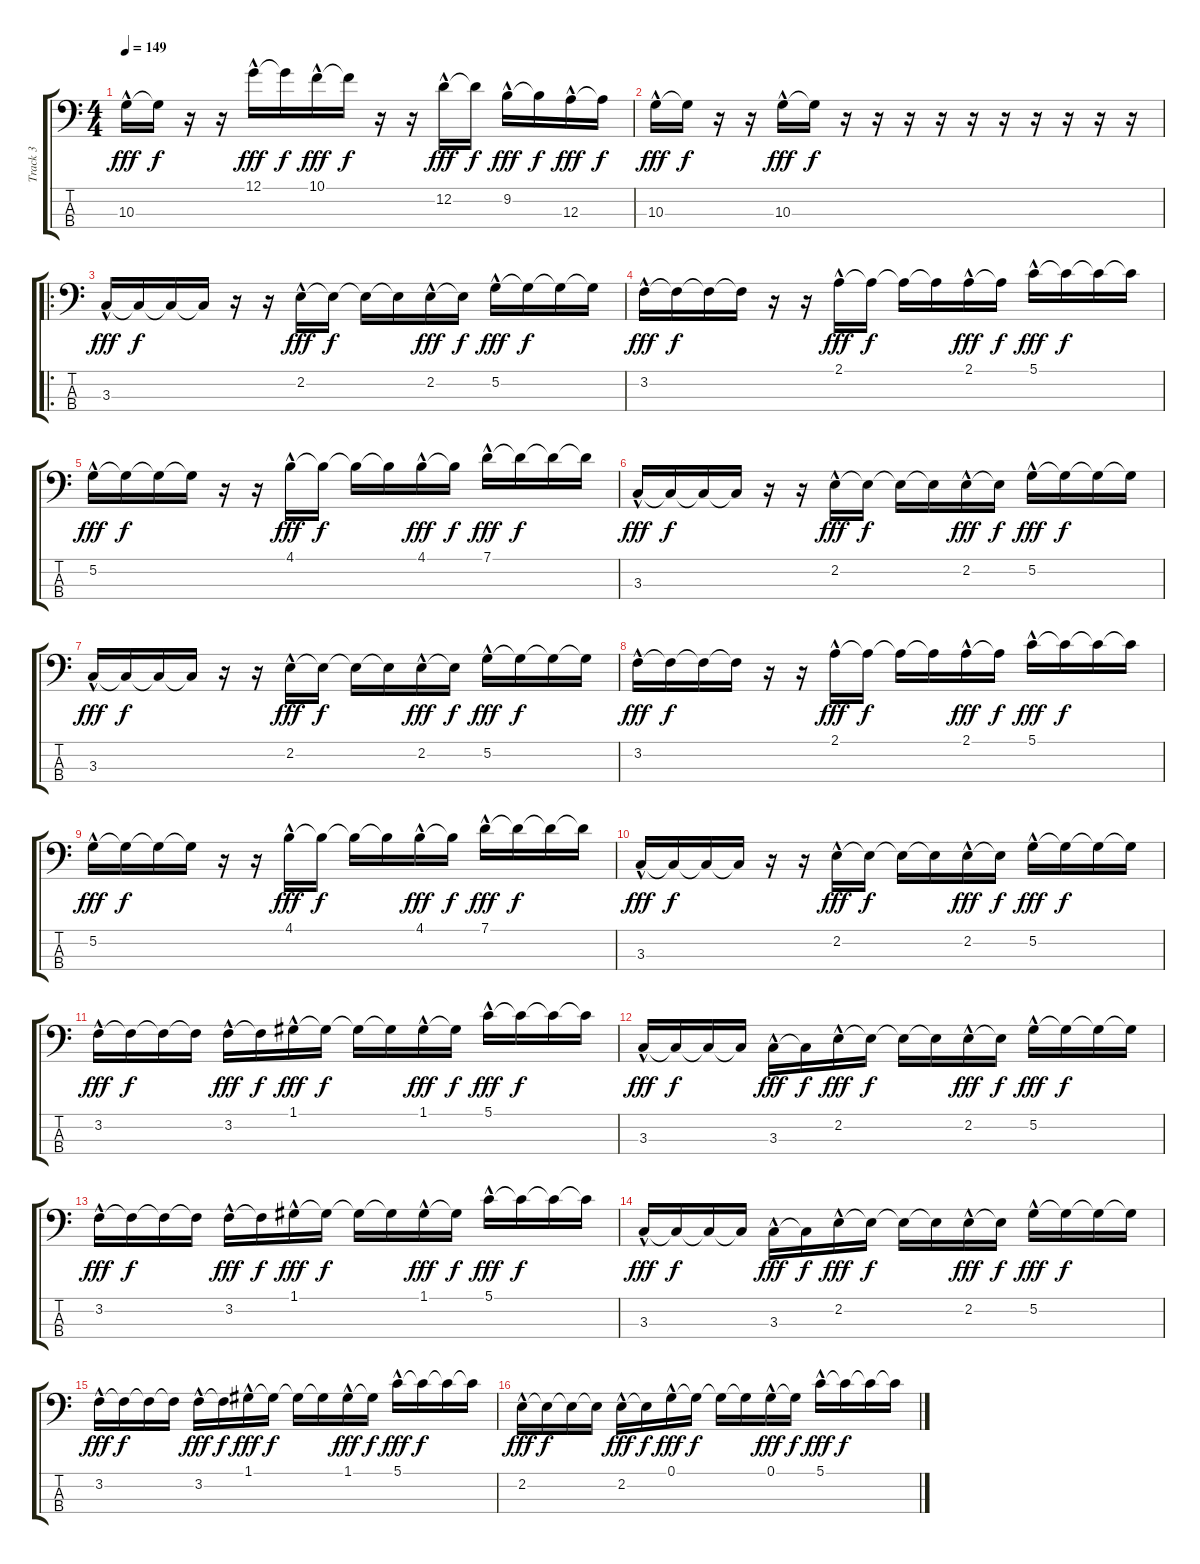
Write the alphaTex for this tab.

\track ("Track 3" "Track 3") {instrument electricbassfinger}
\staff {score tabs}
\tuning (G2 D2 A1 E1) {hide}
\ts (4 4)
\tempo 149
\clef f4
\ks c
10.3{hac}.16{dy fff} 10.3{t}.16{dy f} r.16 r.16 12.1{hac}.16{dy fff} 12.1{t}.16{dy f} 10.1{hac}.16{dy fff} 10.1{t}.16{dy f} r.16 r.16 12.2{hac}.16{dy fff} 12.2{t}.16{dy f} 9.2{hac}.16{dy fff} 9.2{t}.16{dy f} 12.3{hac}.16{dy fff} 12.3{t}.16{dy f} |
10.3{hac}.16{dy fff} 10.3{t}.16{dy f} r.16 r.16 10.3{hac}.16{dy fff} 10.3{t}.16{dy f} r.16 r.16 r.16 r.16 r.16 r.16 r.16 r.16 r.16 r.16 |
\ro
3.3{hac}.16{dy fff} 3.3{t}.16{dy f} 3.3{t}.16 3.3{t}.16 r.16 r.16 2.2{hac}.16{dy fff} 2.2{t}.16{dy f} 2.2{t}.16 2.2{t}.16 2.2{hac}.16{dy fff} 2.2{t}.16{dy f} 5.2{hac}.16{dy fff} 5.2{t}.16{dy f} 5.2{t}.16 5.2{t}.16 |
3.2{hac}.16{dy fff} 3.2{t}.16{dy f} 3.2{t}.16 3.2{t}.16 r.16 r.16 2.1{hac}.16{dy fff} 2.1{t}.16{dy f} 2.1{t}.16 2.1{t}.16 2.1{hac}.16{dy fff} 2.1{t}.16{dy f} 5.1{hac}.16{dy fff} 5.1{t}.16{dy f} 5.1{t}.16 5.1{t}.16 |
5.2{hac}.16{dy fff} 5.2{t}.16{dy f} 5.2{t}.16 5.2{t}.16 r.16 r.16 4.1{hac}.16{dy fff} 4.1{t}.16{dy f} 4.1{t}.16 4.1{t}.16 4.1{hac}.16{dy fff} 4.1{t}.16{dy f} 7.1{hac}.16{dy fff} 7.1{t}.16{dy f} 7.1{t}.16 7.1{t}.16 |
3.3{hac}.16{dy fff} 3.3{t}.16{dy f} 3.3{t}.16 3.3{t}.16 r.16 r.16 2.2{hac}.16{dy fff} 2.2{t}.16{dy f} 2.2{t}.16 2.2{t}.16 2.2{hac}.16{dy fff} 2.2{t}.16{dy f} 5.2{hac}.16{dy fff} 5.2{t}.16{dy f} 5.2{t}.16 5.2{t}.16 |
3.3{hac}.16{dy fff} 3.3{t}.16{dy f} 3.3{t}.16 3.3{t}.16 r.16 r.16 2.2{hac}.16{dy fff} 2.2{t}.16{dy f} 2.2{t}.16 2.2{t}.16 2.2{hac}.16{dy fff} 2.2{t}.16{dy f} 5.2{hac}.16{dy fff} 5.2{t}.16{dy f} 5.2{t}.16 5.2{t}.16 |
3.2{hac}.16{dy fff} 3.2{t}.16{dy f} 3.2{t}.16 3.2{t}.16 r.16 r.16 2.1{hac}.16{dy fff} 2.1{t}.16{dy f} 2.1{t}.16 2.1{t}.16 2.1{hac}.16{dy fff} 2.1{t}.16{dy f} 5.1{hac}.16{dy fff} 5.1{t}.16{dy f} 5.1{t}.16 5.1{t}.16 |
5.2{hac}.16{dy fff} 5.2{t}.16{dy f} 5.2{t}.16 5.2{t}.16 r.16 r.16 4.1{hac}.16{dy fff} 4.1{t}.16{dy f} 4.1{t}.16 4.1{t}.16 4.1{hac}.16{dy fff} 4.1{t}.16{dy f} 7.1{hac}.16{dy fff} 7.1{t}.16{dy f} 7.1{t}.16 7.1{t}.16 |
3.3{hac}.16{dy fff} 3.3{t}.16{dy f} 3.3{t}.16 3.3{t}.16 r.16 r.16 2.2{hac}.16{dy fff} 2.2{t}.16{dy f} 2.2{t}.16 2.2{t}.16 2.2{hac}.16{dy fff} 2.2{t}.16{dy f} 5.2{hac}.16{dy fff} 5.2{t}.16{dy f} 5.2{t}.16 5.2{t}.16 |
3.2{hac}.16{dy fff} 3.2{t}.16{dy f} 3.2{t}.16 3.2{t}.16 3.2{hac}.16{dy fff} 3.2{t}.16{dy f} 1.1{hac}.16{dy fff} 1.1{t}.16{dy f} 1.1{t}.16 1.1{t}.16 1.1{hac}.16{dy fff} 1.1{t}.16{dy f} 5.1{hac}.16{dy fff} 5.1{t}.16{dy f} 5.1{t}.16 5.1{t}.16 |
3.3{hac}.16{dy fff} 3.3{t}.16{dy f} 3.3{t}.16 3.3{t}.16 3.3{hac}.16{dy fff} 3.3{t}.16{dy f} 2.2{hac}.16{dy fff} 2.2{t}.16{dy f} 2.2{t}.16 2.2{t}.16 2.2{hac}.16{dy fff} 2.2{t}.16{dy f} 5.2{hac}.16{dy fff} 5.2{t}.16{dy f} 5.2{t}.16 5.2{t}.16 |
3.2{hac}.16{dy fff} 3.2{t}.16{dy f} 3.2{t}.16 3.2{t}.16 3.2{hac}.16{dy fff} 3.2{t}.16{dy f} 1.1{hac}.16{dy fff} 1.1{t}.16{dy f} 1.1{t}.16 1.1{t}.16 1.1{hac}.16{dy fff} 1.1{t}.16{dy f} 5.1{hac}.16{dy fff} 5.1{t}.16{dy f} 5.1{t}.16 5.1{t}.16 |
3.3{hac}.16{dy fff} 3.3{t}.16{dy f} 3.3{t}.16 3.3{t}.16 3.3{hac}.16{dy fff} 3.3{t}.16{dy f} 2.2{hac}.16{dy fff} 2.2{t}.16{dy f} 2.2{t}.16 2.2{t}.16 2.2{hac}.16{dy fff} 2.2{t}.16{dy f} 5.2{hac}.16{dy fff} 5.2{t}.16{dy f} 5.2{t}.16 5.2{t}.16 |
3.2{hac}.16{dy fff} 3.2{t}.16{dy f} 3.2{t}.16 3.2{t}.16 3.2{hac}.16{dy fff} 3.2{t}.16{dy f} 1.1{hac}.16{dy fff} 1.1{t}.16{dy f} 1.1{t}.16 1.1{t}.16 1.1{hac}.16{dy fff} 1.1{t}.16{dy f} 5.1{hac}.16{dy fff} 5.1{t}.16{dy f} 5.1{t}.16 5.1{t}.16 |
2.2{hac}.16{dy fff} 2.2{t}.16{dy f} 2.2{t}.16 2.2{t}.16 2.2{hac}.16{dy fff} 2.2{t}.16{dy f} 0.1{hac}.16{dy fff} 0.1{t}.16{dy f} 0.1{t}.16 0.1{t}.16 0.1{hac}.16{dy fff} 0.1{t}.16{dy f} 5.1{hac}.16{dy fff} 5.1{t}.16{dy f} 5.1{t}.16 5.1{t}.16
